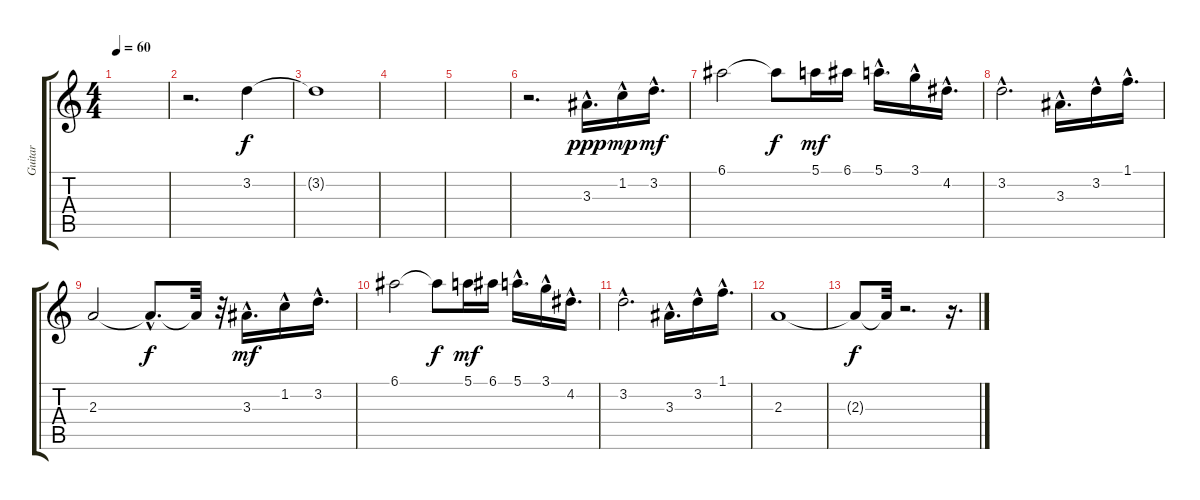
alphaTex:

\track ("Guitar" "Guitar") {instrument overdrivenguitar}
\staff {score tabs}
\tuning (E4 B3 G3 D3 A2 E2) {hide}
\ts (4 4)
\tempo 60
\clef g2
\ks c
|
r.2{d} 3.2.4 |
3.2{t}.1{dy f} |
|
|
r.2{d} 3.3{hac}.16{d dy ppp} 1.2{hac}.16{dy mp} 3.2{hac}.16{d dy mf} |
6.1.2 6.1{t}.8{dy f} 5.1.16{dy mf} 6.1.16 5.1{hac}.16{d} 3.1{hac}.16 4.2{hac}.16{d} |
3.2{hac}.2{d} 3.3{hac}.16{d} 3.2{hac}.16 1.1{hac}.16{d} |
2.3.2 2.3{hac t}.8{d dy f} 2.3{t}.32 r.32 3.3{hac}.16{d dy mf} 1.2{hac}.16 3.2{hac}.16{d} |
6.1.2 6.1{t}.8{dy f} 5.1.16{dy mf} 6.1.16 5.1{hac}.16{d} 3.1{hac}.16 4.2{hac}.16{d} |
3.2{hac}.2{d} 3.3{hac}.16{d} 3.2{hac}.16 1.1{hac}.16{d} |
2.3.1 |
2.3{t}.8{dy f} 2.3{t}.32 r.2{d} r.16{d}
